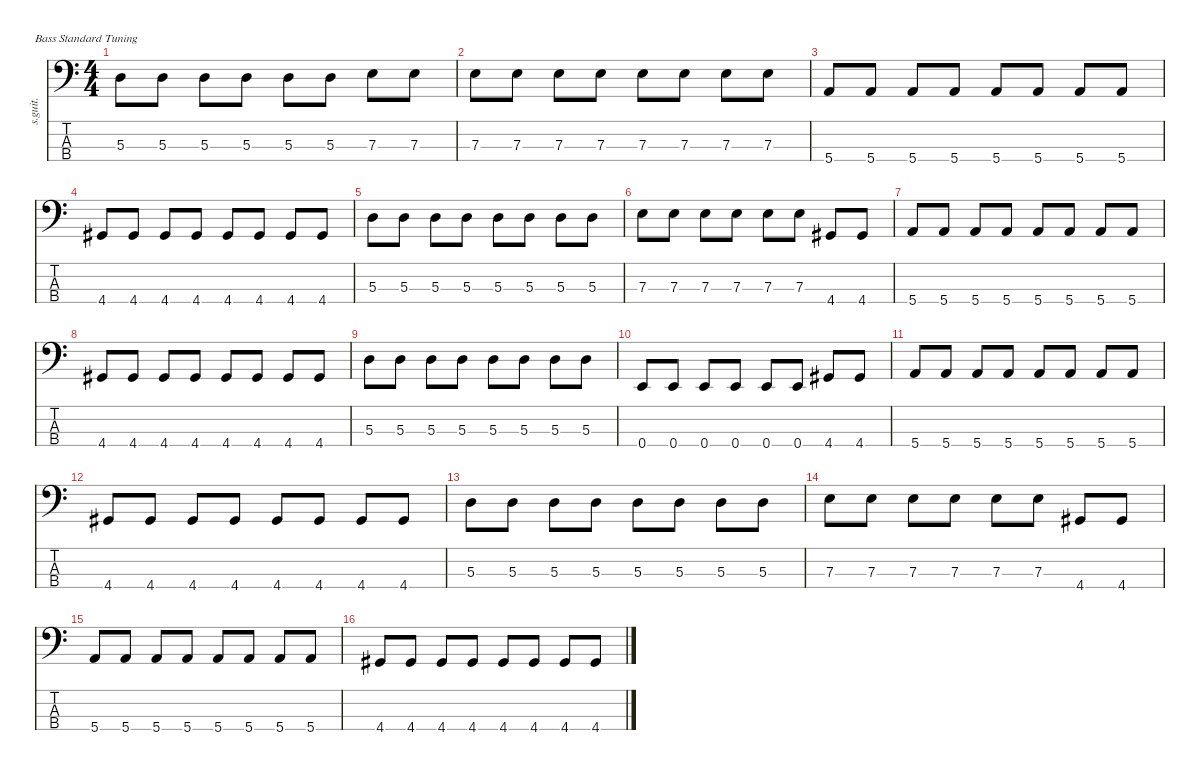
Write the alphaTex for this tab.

\defaultSystemsLayout 4
\hideDynamics
\bracketExtendMode nobrackets
\track ("" "s.guit.") {instrument electricbassfinger}
\staff {score tabs}
\tuning (G2 D2 A1 E1)
\ts (4 4)
\tempo (190 hide)
\clef f4
\ks c
5.3.8{dy f} 5.3.8 5.3.8 5.3.8 5.3.8 5.3.8 7.3.8 7.3.8 |
7.3.8 7.3.8 7.3.8 7.3.8 7.3.8 7.3.8 7.3.8 7.3.8 |
5.4.8 5.4.8 5.4.8 5.4.8 5.4.8 5.4.8 5.4.8 5.4.8 |
4.4{acc #}.8 4.4{acc #}.8 4.4{acc #}.8 4.4{acc #}.8 4.4{acc #}.8 4.4{acc #}.8 4.4{acc #}.8 4.4{acc #}.8 |
5.3.8 5.3.8 5.3.8 5.3.8 5.3.8 5.3.8 5.3.8 5.3.8 |
7.3.8 7.3.8 7.3.8 7.3.8 7.3.8 7.3.8 4.4{acc #}.8 4.4{acc #}.8 |
5.4.8 5.4.8 5.4.8 5.4.8 5.4.8 5.4.8 5.4.8 5.4.8 |
4.4{acc #}.8 4.4{acc #}.8 4.4{acc #}.8 4.4{acc #}.8 4.4{acc #}.8 4.4{acc #}.8 4.4{acc #}.8 4.4{acc #}.8 |
5.3.8 5.3.8 5.3.8 5.3.8 5.3.8 5.3.8 5.3.8 5.3.8 |
0.4.8 0.4.8 0.4.8 0.4.8 0.4.8 0.4.8 4.4{acc #}.8 4.4{acc #}.8 |
5.4.8 5.4.8 5.4.8 5.4.8 5.4.8 5.4.8 5.4.8 5.4.8 |
4.4{acc #}.8 4.4{acc #}.8 4.4{acc #}.8 4.4{acc #}.8 4.4{acc #}.8 4.4{acc #}.8 4.4{acc #}.8 4.4{acc #}.8 |
5.3.8 5.3.8 5.3.8 5.3.8 5.3.8 5.3.8 5.3.8 5.3.8 |
7.3.8 7.3.8 7.3.8 7.3.8 7.3.8 7.3.8 4.4{acc #}.8 4.4{acc #}.8 |
5.4.8 5.4.8 5.4.8 5.4.8 5.4.8 5.4.8 5.4.8 5.4.8 |
4.4{acc #}.8 4.4{acc #}.8 4.4{acc #}.8 4.4{acc #}.8 4.4{acc #}.8 4.4{acc #}.8 4.4{acc #}.8 4.4{acc #}.8
